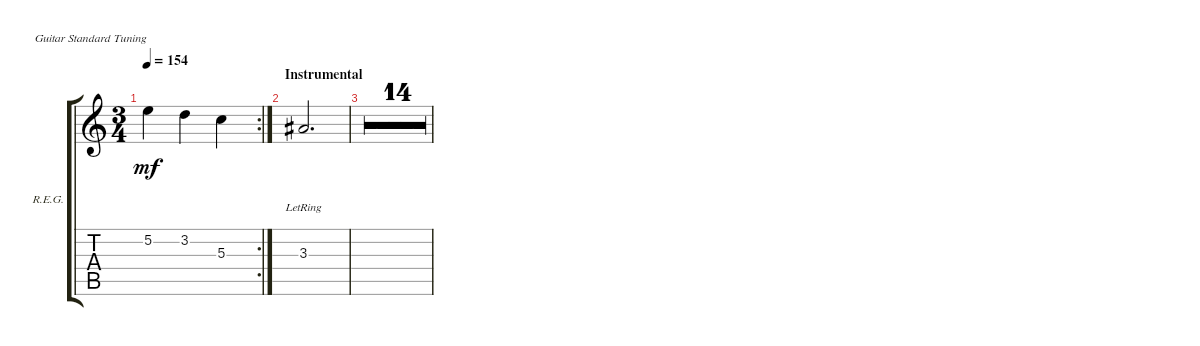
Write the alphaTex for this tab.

\defaultSystemsLayout 4
\bracketExtendMode groupsimilarinstruments
\firstSystemTrackNameOrientation horizontal
\otherSystemsTrackNameOrientation horizontal
\track ("Rhythm Electric Guitar" "R.E.G.") {multiBarRest instrument electricguitarclean}
\staff {score tabs}
\tuning (E4 B3 G3 D3 A2 E2)
\rc 2
\ts (3 4)
\tempo 154
\clef g2
\ks c
5.2.4{lyrics (0 "") lyrics (1 "") lyrics (2 "") lyrics (3 "") lyrics (4 "") dy mf} 3.2.4{lyrics (0 "") lyrics (1 "") lyrics (2 "") lyrics (3 "") lyrics (4 "")} 5.3.4{lyrics (0 "") lyrics (1 "") lyrics (2 "") lyrics (3 "") lyrics (4 "")} |
\section ("" "Instrumental")
3.3{lr}.2{d lyrics (0 "") lyrics (1 "") lyrics (2 "") lyrics (3 "") lyrics (4 "")} |
r.2{d} |
r.2{d} |
r.2{d} |
r.2{d} |
r.2{d} |
r.2{d} |
r.2{d} |
r.2{d} |
r.2{d} |
r.2{d} |
r.2{d} |
r.2{d} |
r.2{d} |
r.2{d}
